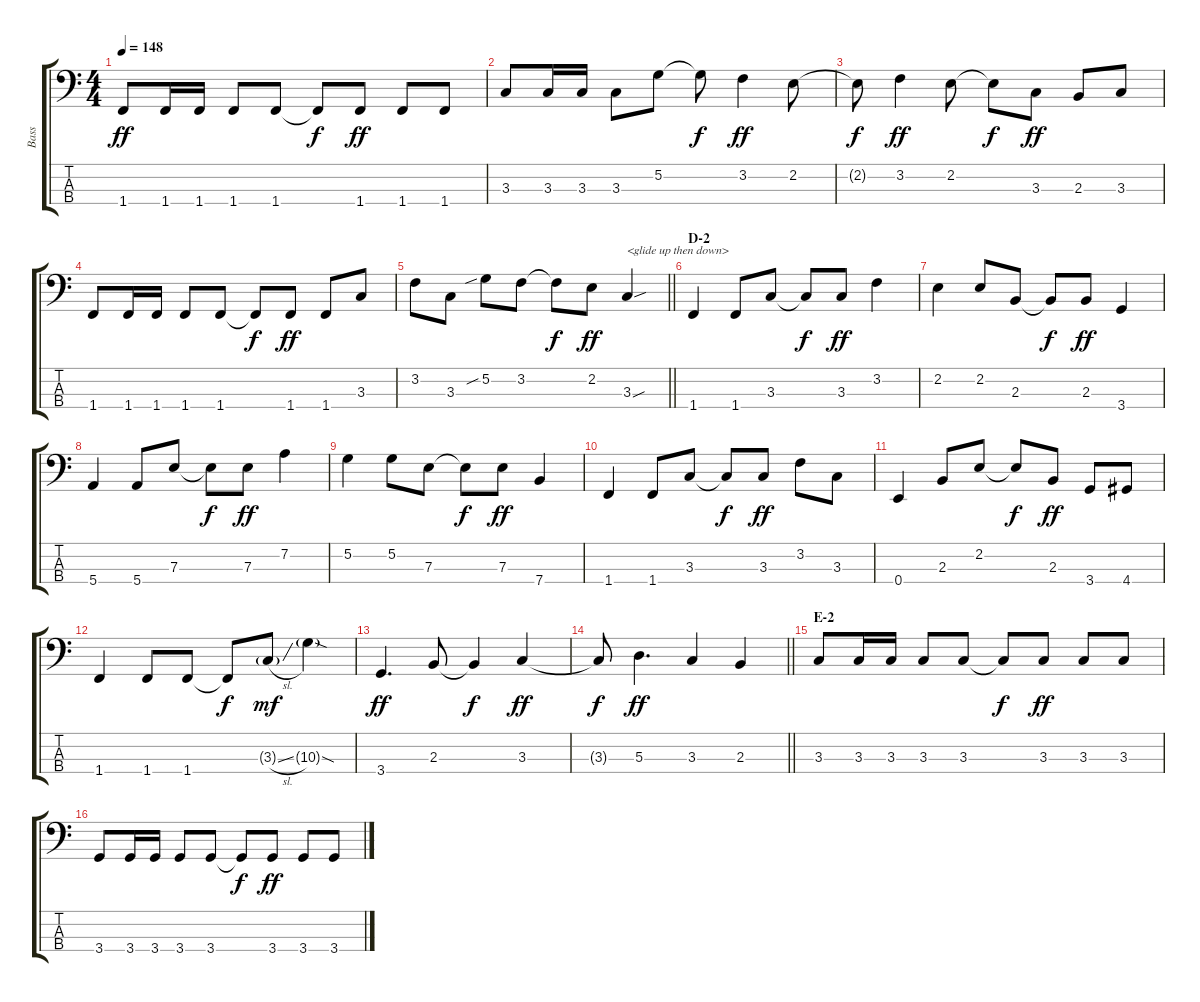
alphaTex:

\track ("Bass" "Bass") {instrument electricbasspick}
\staff {score tabs}
\tuning (G2 D2 A1 E1) {hide}
\ts (4 4)
\tempo 148
\clef f4
\ks c
1.4.8{dy ff} 1.4.16 1.4.16 1.4.8 1.4.8 1.4{t}.8{dy f} 1.4.8{dy ff} 1.4.8 1.4.8 |
3.3.8 3.3.16 3.3.16 3.3.8 5.2.8 5.2{t}.8{dy f} 3.2.4{dy ff} 2.2.8 |
2.2{t}.8{dy f} 3.2.4{dy ff} 2.2.8 2.2{t}.8{dy f} 3.3.8{dy ff} 2.3.8 3.3.8 |
1.4.8 1.4.16 1.4.16 1.4.8 1.4.8 1.4{t}.8{dy f} 1.4.8{dy ff} 1.4.8 3.3.8 |
\barLineRight lightlight
3.2.8 3.3.8 5.2{sib}.8 3.2.8 3.2{t}.8{dy f} 2.2.8{dy ff} 3.3{sou}.4{txt "<glide up then down>"} |
\section ("" "D-2")
1.4.4 1.4.8 3.3.8 3.3{t}.8{dy f} 3.3.8{dy ff} 3.2.4 |
2.2.4 2.2.8 2.3.8 2.3{t}.8{dy f} 2.3.8{dy ff} 3.4.4 |
5.4.4 5.4.8 7.3.8 7.3{t}.8{dy f} 7.3.8{dy ff} 7.2.4 |
5.2.4 5.2.8 7.3.8 7.3{t}.8{dy f} 7.3.8{dy ff} 7.4.4 |
1.4.4 1.4.8 3.3.8 3.3{t}.8{dy f} 3.3.8{dy ff} 3.2.8 3.3.8 |
0.4.4 2.3.8 2.2.8 2.2{t}.8{dy f} 2.3.8{dy ff} 3.4.8 4.4.8 |
1.4.4 1.4.8 1.4.8 1.4{t}.8{dy f} 3.3{sl g}.8{dy mf} 10.3{sod g}.4 |
3.4.4{d dy ff} 2.3.8 2.3{t}.4{dy f} 3.3.4{dy ff} |
\barLineRight lightlight
3.3{t}.8{dy f} 5.3.4{d dy ff} 3.3.4 2.3.4 |
\section ("" "E-2")
3.3.8 3.3.16 3.3.16 3.3.8 3.3.8 3.3{t}.8{dy f} 3.3.8{dy ff} 3.3.8 3.3.8 |
3.4.8 3.4.16 3.4.16 3.4.8 3.4.8 3.4{t}.8{dy f} 3.4.8{dy ff} 3.4.8 3.4.8
